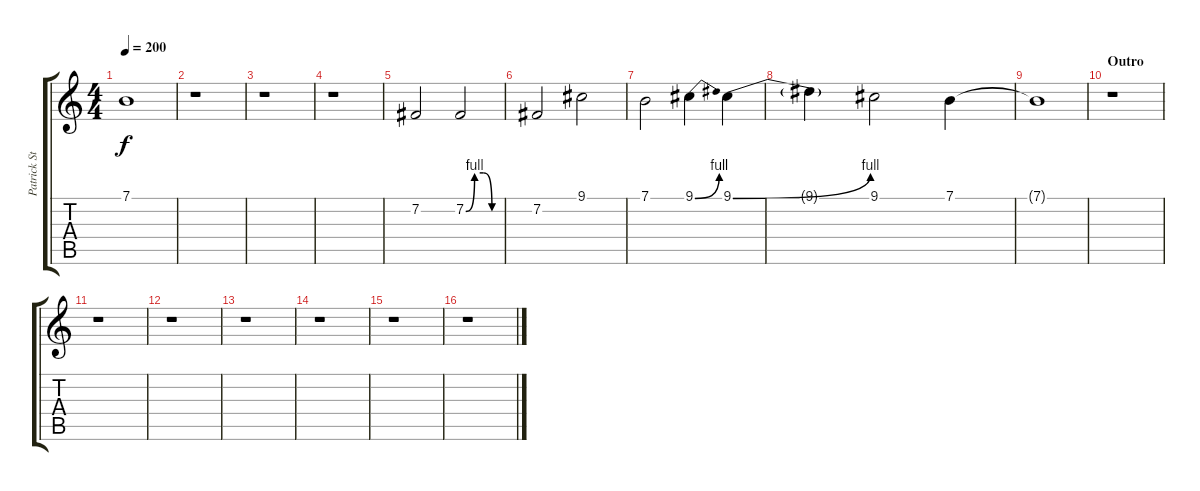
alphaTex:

\track ("Patrick Stump (Vocals and Harmonies)" "Patrick St") {instrument clarinet}
\staff {score tabs}
\tuning (E4 B3 G3 D3 A2 E2) {hide}
\ts (4 4)
\tempo 200
\clef g2
\ks c
7.1{t}.1{dy f} |
r.1 |
r.1 |
r.1 |
7.2.2 7.2{be (custom 0 0 15 4 30 4 45 0 60 0)}.2 |
7.2.2 9.1.2 |
7.1.2 9.1{be (bend 0 0 60 4)}.4 9.1{be (bend 0 0 60 4)}.4 |
9.1{t}.4 9.1.2 7.1.4 |
7.1{t}.1 |
\section ("" "Outro")
r.1 |
r.1 |
r.1 |
r.1 |
r.1 |
r.1 |
r.1
